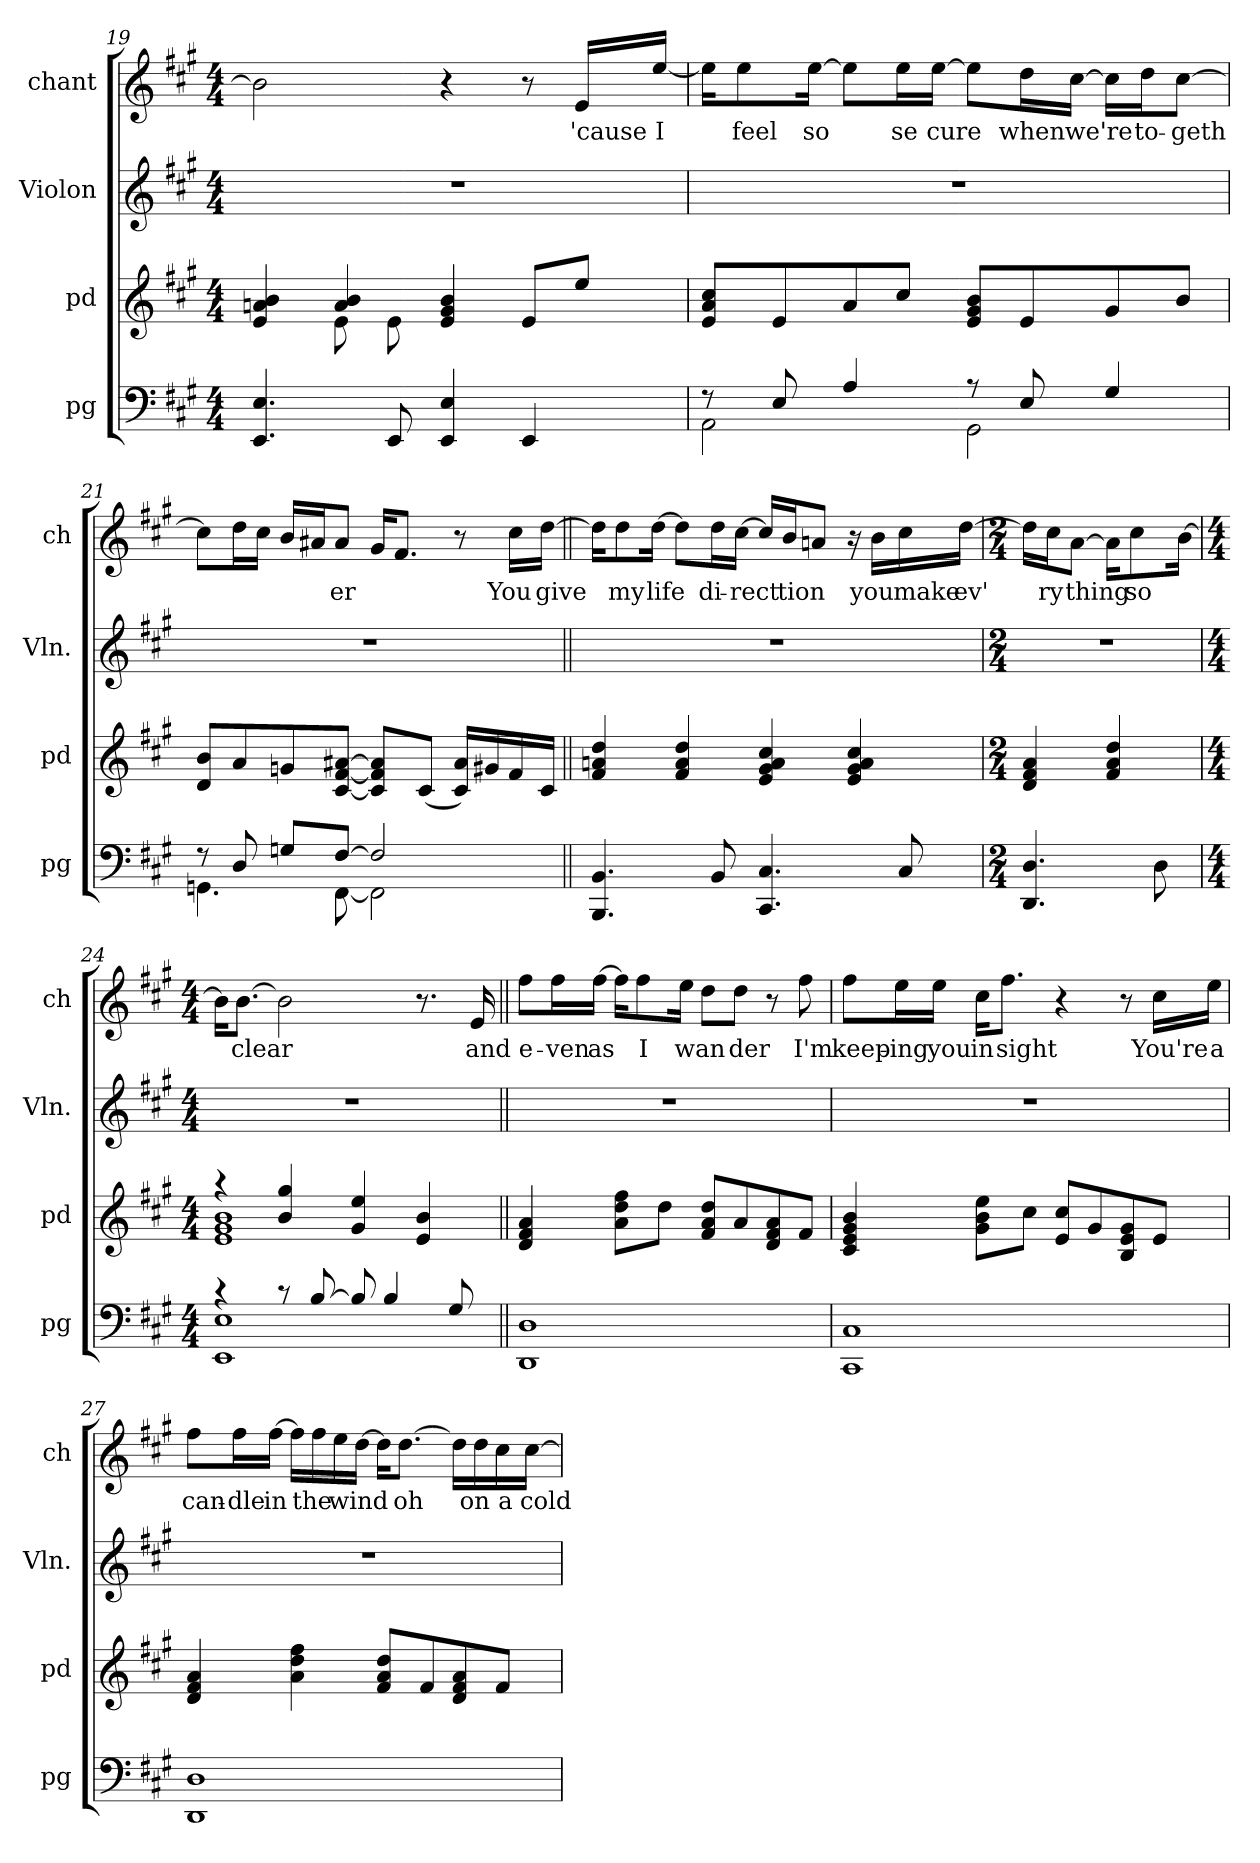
**kern	**kern	**kern	**kern	**text
*part4	*part3	*part2	*part1	*part1
*staff4	*staff3	*staff2	*staff1	*staff1
*I"pg	*I"pd	*I"Violon	*I"chant	*
*I'pg	*I'pd	*I'Vln.	*I'ch	*
*clefF4	*clefG2	*clefG2	*clefG2	*
*k[f#c#g#]	*k[f#c#g#]	*k[f#c#g#]	*k[f#c#g#]	*
*M4/4	*M4/4	*M4/4	*M4/4	*
=19	=19	=19	=19	=19
*	*^	*	*	*
4.EE/ 4.E/	4e/ 4an/ 4b/	4ryy	1r	2b\]	.
.	4a/ 4b/	8e\	.	.	.
8EE/	.	8e\	.	.	.
4EE/ 4E/	4e/ 4g#/ 4b/	2ryy	.	4r	.
4EE/	8e/L	.	.	8r	.
.	8ee/J	.	.	16e/LL	'cause
.	.	.	.	[16ee/JJ	I
*	*v	*v	*	*	*
!!LO:PB:g=z
=20	=20	=20	=20	=20
*^	*	*	*	*
8r	2AA\	8e/ 8a/ 8cc#/L	1r	16ee\KL]	.
.	.	.	.	8ee\	feel
8E/	.	8e/	.	.	.
.	.	.	.	[16ee\Jk	so
4A/	.	8a/	.	8ee\L]	.
.	.	8cc#/J	.	16ee\L	se
.	.	.	.	[16ee\JJ	cure
8r	2GG#\	8e/ 8g#/ 8b/L	.	8ee\L]	.
8E/	.	8e/	.	16dd\L	when
.	.	.	.	[16cc#\JJ	we're
4G#/	.	8g#/	.	16cc#\LL]	.
.	.	.	.	16dd\J	to-
.	.	8b/J	.	[8cc#\J	-geth
=21	=21	=21	=21	=21	=21
8r	4.GGn\	8d/ 8b/L	1r	8cc#\L]	.
8D/	.	8a/	.	16dd\L	.
.	.	.	.	16cc#\JJ	.
8Gn/L	.	8gn/	.	16b/LL	.
.	.	.	.	16a#X/J	.
[8F#/J	[8FF#\	[8c#/ [8f#/ [8a#X/J	.	8a#/J	er
2F#/]	2FF#\]	8c#/] 8f#/] 8a#/]L	.	16g#/KL	.
.	.	.	.	8.f#/J	.
.	.	(8c#/J	.	.	.
.	.	16c#/ 16a#/LL)	.	8r	.
.	.	16g#X/	.	.	.
.	.	16f#/	.	16cc#\LL	You
.	.	16c#/JJ	.	[16dd\JJ	give
*v	*v	*	*	*	*
!!LO:LB:g=z
=22||	=22||	=22||	=22||	=22||
4.BBB/ 4.BB/	4f#/ 4an/ 4dd/	1r	16dd\KL]	.
.	.	.	8dd\	my
.	.	.	[16dd\Jk	life
.	4f#/ 4a/ 4dd/	.	8dd\L]	.
8BB/	.	.	16dd\L	di-
.	.	.	[16cc#\JJ	-rect
4.CC#/ 4.C#/	4e/ 4g#/ 4a/ 4cc#/	.	16cc#/LL]	.
.	.	.	16b/J	tion
.	.	.	8an/J	.
.	4e/ 4g#/ 4a/ 4cc#/	.	16r	.
.	.	.	16b\LL	you
8C#/	.	.	16cc#\	make
.	.	.	[16dd\JJ	ev'
=23	=23	=23	=23	=23
*M2/4	*M2/4	*M2/4	*M2/4	*
4.DD/ 4.D/	4d/ 4f#/ 4a/	2r	16dd\LL]	.
.	.	.	16cc#\J	ry
.	.	.	[8a\J	thing
.	4f#/ 4a/ 4dd/	.	16a\KL]	.
.	.	.	8cc#\	so
8D\	.	.	.	.
.	.	.	[16b\Jk	.
!!LO:LB:g=z
=24	=24	=24	=24	=24
*M4/4	*M4/4	*M4/4	*M4/4	*
*^	*^	*	*	*
4r	1EE 1E	4r	1e 1g# 1b	1r	16b\KL]	.
.	.	.	.	.	[8.b\J	clear
8r	.	4b/ 4gg#/	.	.	2b\]	.
[8B/	.	.	.	.	.	.
8B/]	.	4g#/ 4ee/	.	.	.	.
4B/	.	.	.	.	.	.
.	.	4e/ 4b/	.	.	8.r	.
8G#/	.	.	.	.	.	.
.	.	.	.	.	16e/	and
*v	*v	*	*	*	*	*
*	*v	*v	*	*	*
=25||	=25||	=25||	=25||	=25||
1DD 1D	4d/ 4f#/ 4a/	1r	8ff#\L	e-
.	.	.	16ff#\L	-ven
.	.	.	[16ff#\JJ	as
.	8a\ 8dd\ 8ff#\L	.	16ff#\KL]	.
.	.	.	8ff#\	-I
.	8dd\J	.	.	.
.	.	.	16ee\Jk	wan
.	8f#/ 8a/ 8dd/L	.	8dd\L	.
.	8a/	.	8dd\J	der
.	8d/ 8f#/ 8a/	.	8r	.
.	8f#/J	.	8ff#\	I'm
!!LO:PB:g=z
=26	=26	=26	=26	=26
1CC# 1C#	4c#/ 4e/ 4g#/ 4b/	1r	8ff#\L	keep-
.	.	.	16ee\L	-ing
.	.	.	16ee\JJ	you
.	8g#\ 8b\ 8ee\L	.	16cc#\KL	in
.	.	.	8.ff#\J	sight
.	8cc#\J	.	.	.
.	8e/ 8cc#/L	.	4r	.
.	8g#/	.	.	.
.	8B/ 8e/ 8g#/	.	8r	.
.	8e/J	.	16cc#\LL	You're
.	.	.	16ee\JJ	a
=27	=27	=27	=27	=27
1DD 1D	4d/ 4f#/ 4a/	1r	8ff#\L	can-
.	.	.	16ff#\L	-dle
.	.	.	[16ff#\JJ	in
.	4a\ 4dd\ 4ff#\	.	16ff#\LL]	.
.	.	.	16ff#\	the
.	.	.	16ee\	wind
.	.	.	[16dd\JJ	.
.	8f#/ 8a/ 8dd/L	.	16dd\KL]	.
.	.	.	[8.dd\J	oh
.	8f#/	.	.	.
.	8d/ 8f#/ 8a/	.	16dd\LL]	.
.	.	.	16dd\	on
.	8f#/J	.	16cc#\	a
.	.	.	[16cc#\JJ	cold
=	=	=	=	=
*-	*-	*-	*-	*-
